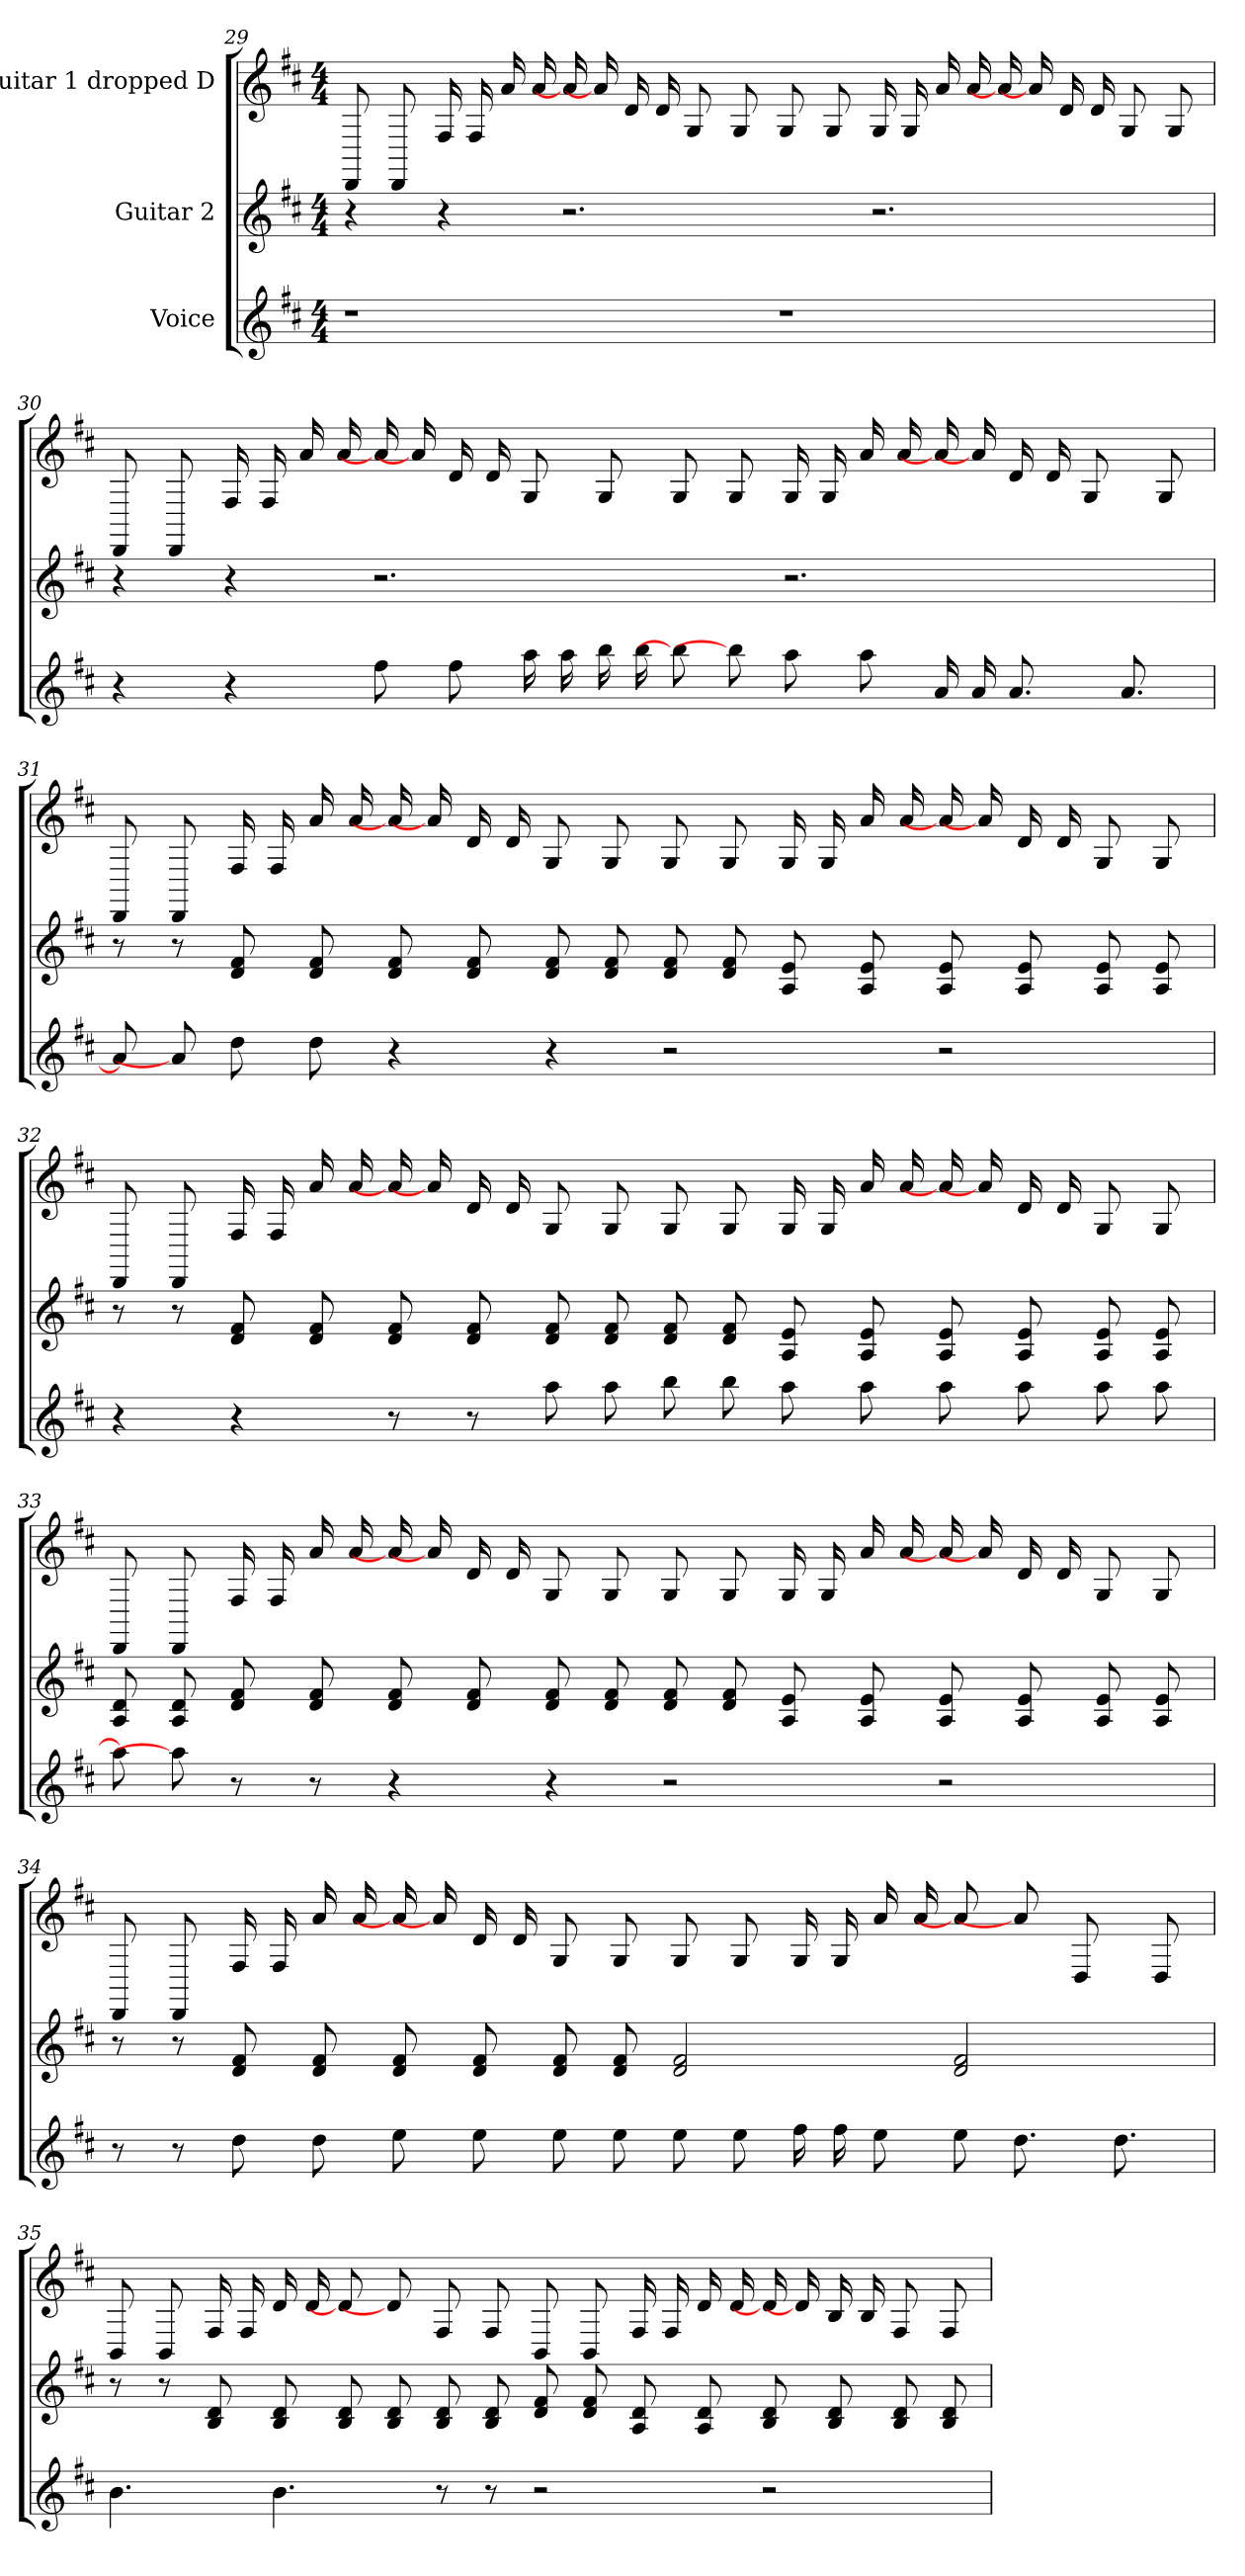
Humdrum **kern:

**kern	**kern	**kern
*part3	*part2	*part1
*staff3	*staff2	*staff1
*I"Voice	*I"Guitar 2	*I"Guitar 1 dropped D
*	*	*
*ITrd8c14	*	*
*k[f#c#]	*k[f#c#]	*k[f#c#]
*M4/4	*M4/4	*M4/4
=29	=29	=29
1r	4r	8DD
.	.	8DD
.	4r	16F#
.	.	16F#
.	.	16a
.	.	16a
.	2.r	16a]
.	.	16a]
.	.	16d
.	.	16d
.	.	8G
.	.	8G
1r	.	8G
.	.	8G
.	2.r	16G
.	.	16G
.	.	16a
.	.	16a
.	.	16a]
.	.	16a]
.	.	16d
.	.	16d
.	.	8G
.	.	8G
=30	=30	=30
4r	4r	8DD
.	.	8DD
4r	4r	16F#
.	.	16F#
.	.	16a
.	.	16a
8f#	2.r	16a]
.	.	16a]
8f#	.	16d
.	.	16d
16a	.	8G
16a	.	.
16b	.	8G
16b	.	.
8b]	.	8G
8b]	.	8G
8a	2.r	16G
.	.	16G
8a	.	16a
.	.	16a
16A	.	16a]
16A	.	16a]
8.A	.	16d
.	.	16d
.	.	8G
8.A	.	.
.	.	8G
=31	=31	=31
8A]	8r	8DD
8A]	8r	8DD
8d	8f# 8d	16F#
.	.	16F#
8d	8f# 8d	16a
.	.	16a
4r	8f# 8d	16a]
.	.	16a]
.	8f# 8d	16d
.	.	16d
4r	8f# 8d	8G
.	8f# 8d	8G
2r	8f# 8d	8G
.	8f# 8d	8G
.	8e 8A	16G
.	.	16G
.	8e 8A	16a
.	.	16a
2r	8e 8A	16a]
.	.	16a]
.	8e 8A	16d
.	.	16d
.	8e 8A	8G
.	8e 8A	8G
=32	=32	=32
4r	8r	8DD
.	8r	8DD
4r	8f# 8d	16F#
.	.	16F#
.	8f# 8d	16a
.	.	16a
8r	8f# 8d	16a]
.	.	16a]
8r	8f# 8d	16d
.	.	16d
8a	8f# 8d	8G
8a	8f# 8d	8G
8b	8f# 8d	8G
8b	8f# 8d	8G
8a	8e 8A	16G
.	.	16G
8a	8e 8A	16a
.	.	16a
8a	8e 8A	16a]
.	.	16a]
8a	8e 8A	16d
.	.	16d
8a	8e 8A	8G
8a	8e 8A	8G
=33	=33	=33
8a]	8d 8A	8DD
8a]	8d 8A	8DD
8r	8f# 8d	16F#
.	.	16F#
8r	8f# 8d	16a
.	.	16a
4r	8f# 8d	16a]
.	.	16a]
.	8f# 8d	16d
.	.	16d
4r	8f# 8d	8G
.	8f# 8d	8G
2r	8f# 8d	8G
.	8f# 8d	8G
.	8e 8A	16G
.	.	16G
.	8e 8A	16a
.	.	16a
2r	8e 8A	16a]
.	.	16a]
.	8e 8A	16d
.	.	16d
.	8e 8A	8G
.	8e 8A	8G
=34	=34	=34
8r	8r	8DD
8r	8r	8DD
8d	8f# 8d	16F#
.	.	16F#
8d	8f# 8d	16a
.	.	16a
8e	8f# 8d	16a]
.	.	16a]
8e	8f# 8d	16d
.	.	16d
8e	8f# 8d	8G
8e	8f# 8d	8G
8e	2f# 2d	8G
8e	.	8G
16f#	.	16G
16f#	.	16G
8e	.	16a
.	.	16a
8e	2f# 2d	8a]
8.d	.	8a]
.	.	8D
8.d	.	.
.	.	8D
=35	=35	=35
4.B	8r	8BB
.	8r	8BB
.	8d 8B	16F#
.	.	16F#
4.B	8d 8B	16d
.	.	16d
.	8d 8B	8d]
.	8d 8B	8d]
8r	8d 8B	8F#
8r	8d 8B	8F#
2r	8f# 8d	8BB
.	8f# 8d	8BB
.	8d 8A	16F#
.	.	16F#
.	8d 8A	16d
.	.	16d
2r	8d 8B	16d]
.	.	16d]
.	8d 8B	16B
.	.	16B
.	8d 8B	8F#
.	8d 8B	8F#
=	=	=
*-	*-	*-
